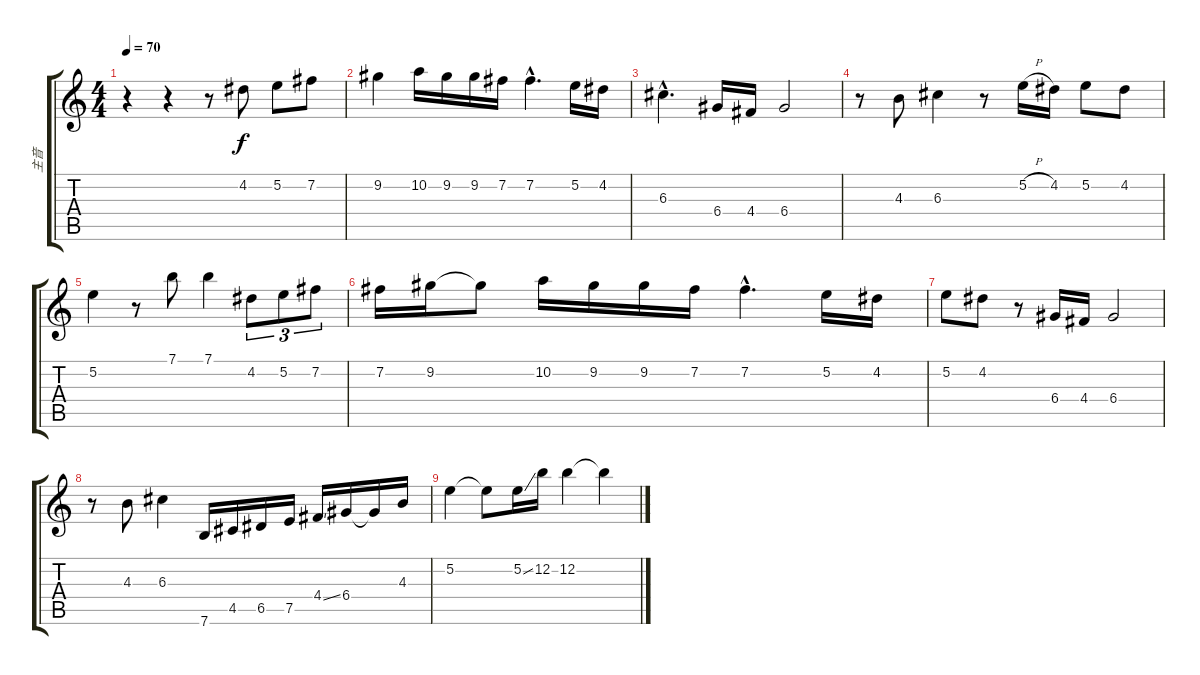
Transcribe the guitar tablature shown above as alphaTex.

\track ("主音" "主音") {instrument distortionguitar}
\staff {score tabs}
\tuning (E4 B3 G3 D3 A2 E2) {hide}
\ts (4 4)
\tempo 70
\clef g2
\ks c
r.4{dy f instrument distortionguitar} r.4 r.8 4.2.8 5.2.8 7.2.8 |
9.2.4 10.2.16 9.2.16 9.2.16 7.2.16 7.2{hac}.4{d} 5.2.16 4.2.16 |
6.3{hac}.4{d} 6.4.16 4.4.16 6.4.2 |
r.8 4.3.8 6.3.4 r.8 5.2{h}.16 4.2.16 5.2.8 4.2.8 |
5.2.4 r.8 7.1.8 7.1.4 4.2.8{tu (3 2)} 5.2.8{tu (3 2)} 7.2.8{tu (3 2)} |
7.2.16 9.2.16 9.2{t}.8 10.2.16 9.2.16 9.2.16 7.2.16 7.2{hac}.4{d} 5.2.16 4.2.16 |
5.2.8 4.2.8 r.8 6.4.16 4.4.16 6.4.2 |
r.8 4.3.8 6.3.4 7.6.16 4.5.16 6.5.16 7.5.16 4.4{ss}.16 6.4.16 6.4{t}.16 4.3.16 |
5.2.4 5.2{t}.8 5.2{ss}.16 12.2.16 12.2.4 12.2{t}.4
